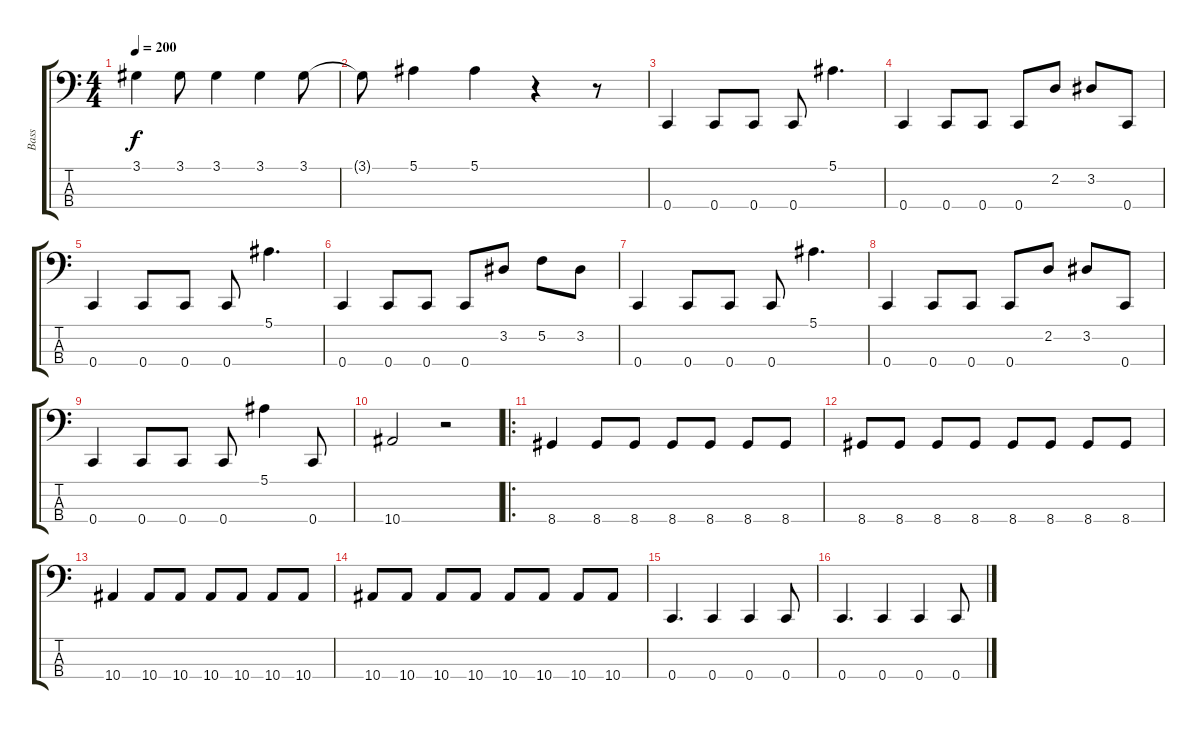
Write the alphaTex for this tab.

\track ("Bass" "Bass") {instrument electricbassfinger}
\staff {score tabs}
\tuning (F2 C2 G1 C1) {hide}
\ts (4 4)
\tempo 200
\clef f4
\ks c
3.1.4{dy f} 3.1.8 3.1.4 3.1.4 3.1.8 |
3.1{t}.8 5.1.4 5.1.4 r.4 r.8 |
0.4.4 0.4.8 0.4.8 0.4.8 5.1.4{d} |
0.4.4 0.4.8 0.4.8 0.4.8 2.2.8 3.2.8 0.4.8 |
0.4.4 0.4.8 0.4.8 0.4.8 5.1.4{d} |
0.4.4 0.4.8 0.4.8 0.4.8 3.2.8 5.2.8 3.2.8 |
0.4.4 0.4.8 0.4.8 0.4.8 5.1.4{d} |
0.4.4 0.4.8 0.4.8 0.4.8 2.2.8 3.2.8 0.4.8 |
0.4.4 0.4.8 0.4.8 0.4.8 5.1.4 0.4.8 |
10.4.2 r.2 |
\ro
8.4.4 8.4.8 8.4.8 8.4.8 8.4.8 8.4.8 8.4.8 |
8.4.8 8.4.8 8.4.8 8.4.8 8.4.8 8.4.8 8.4.8 8.4.8 |
10.4.4 10.4.8 10.4.8 10.4.8 10.4.8 10.4.8 10.4.8 |
10.4.8 10.4.8 10.4.8 10.4.8 10.4.8 10.4.8 10.4.8 10.4.8 |
0.4.4{d} 0.4.4 0.4.4 0.4.8 |
0.4.4{d} 0.4.4 0.4.4 0.4.8
